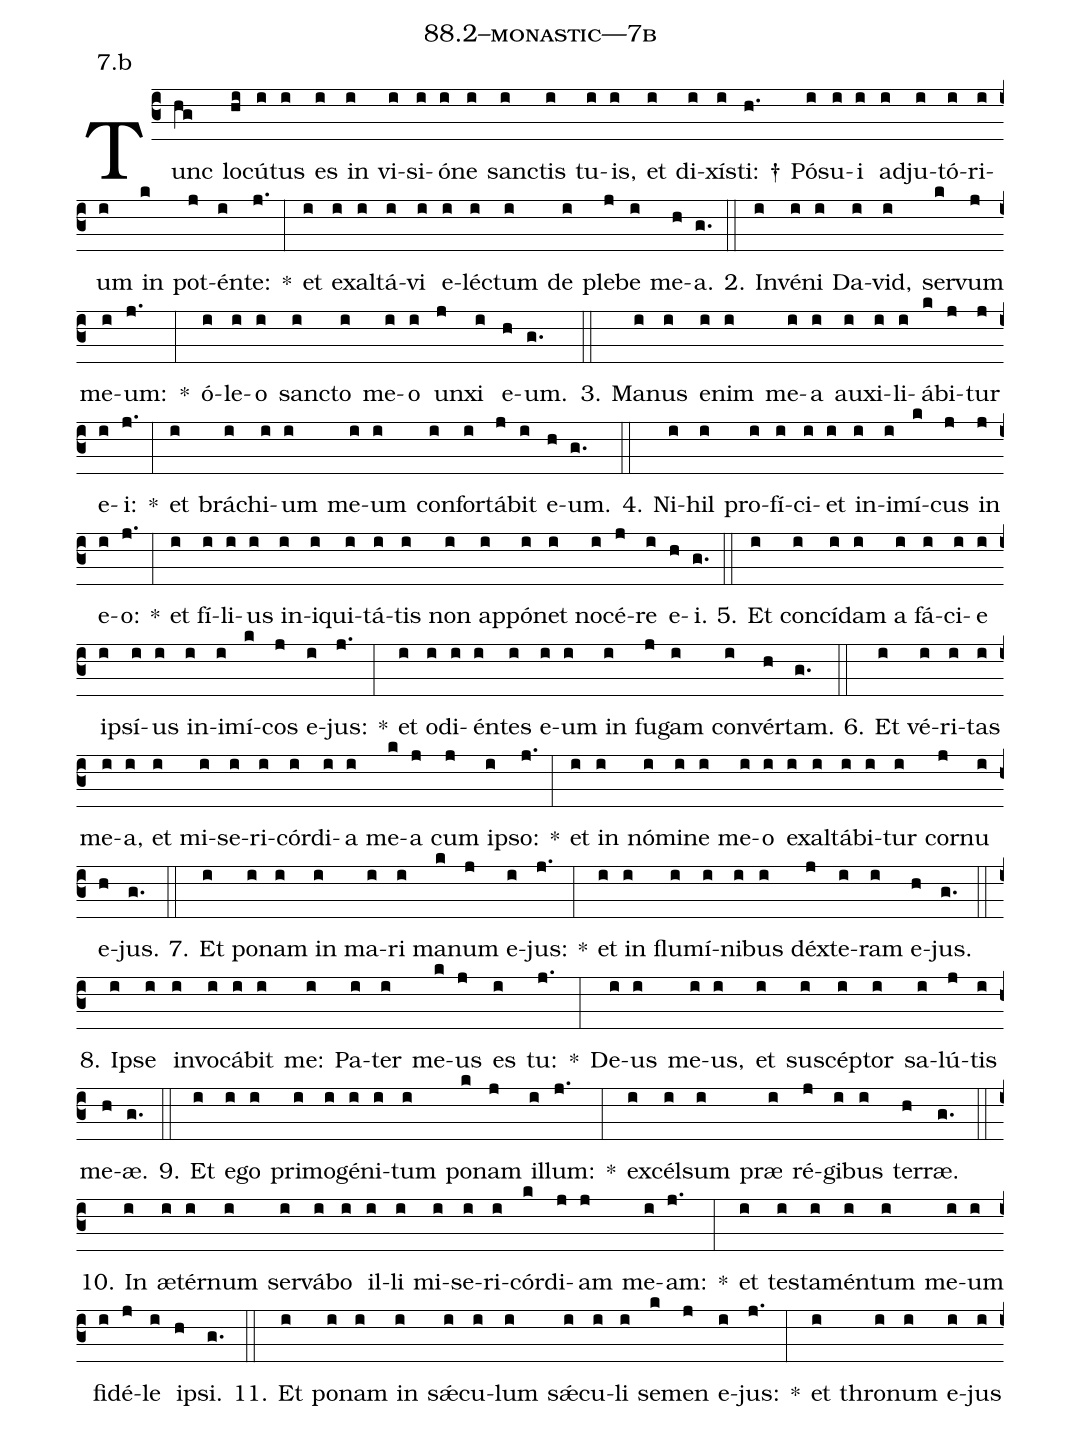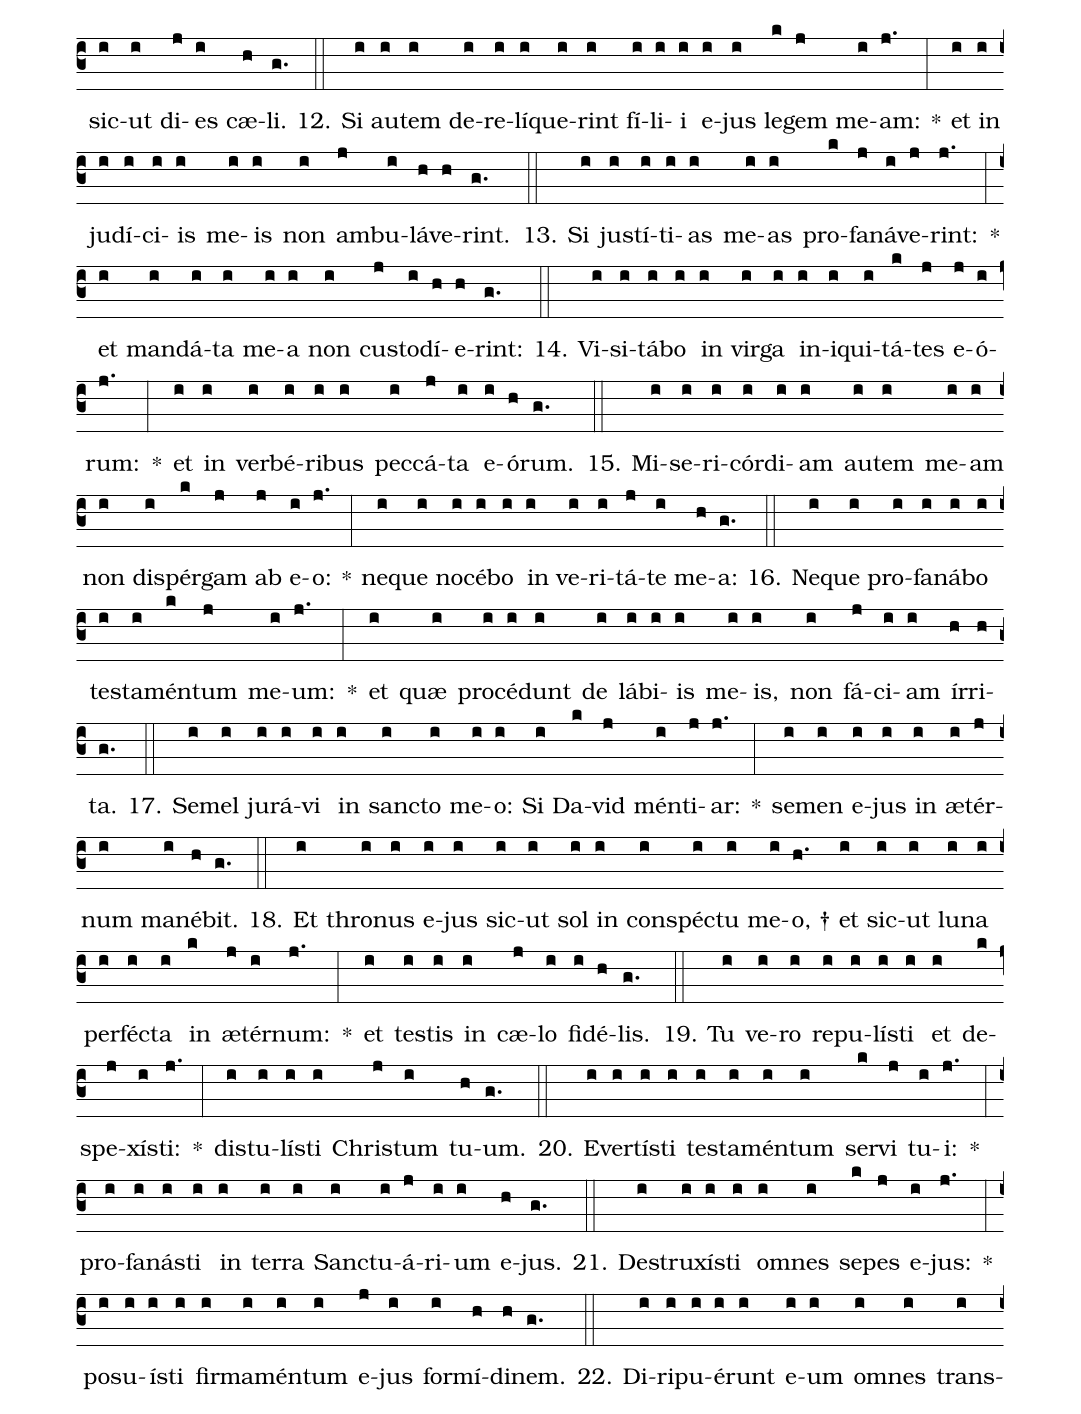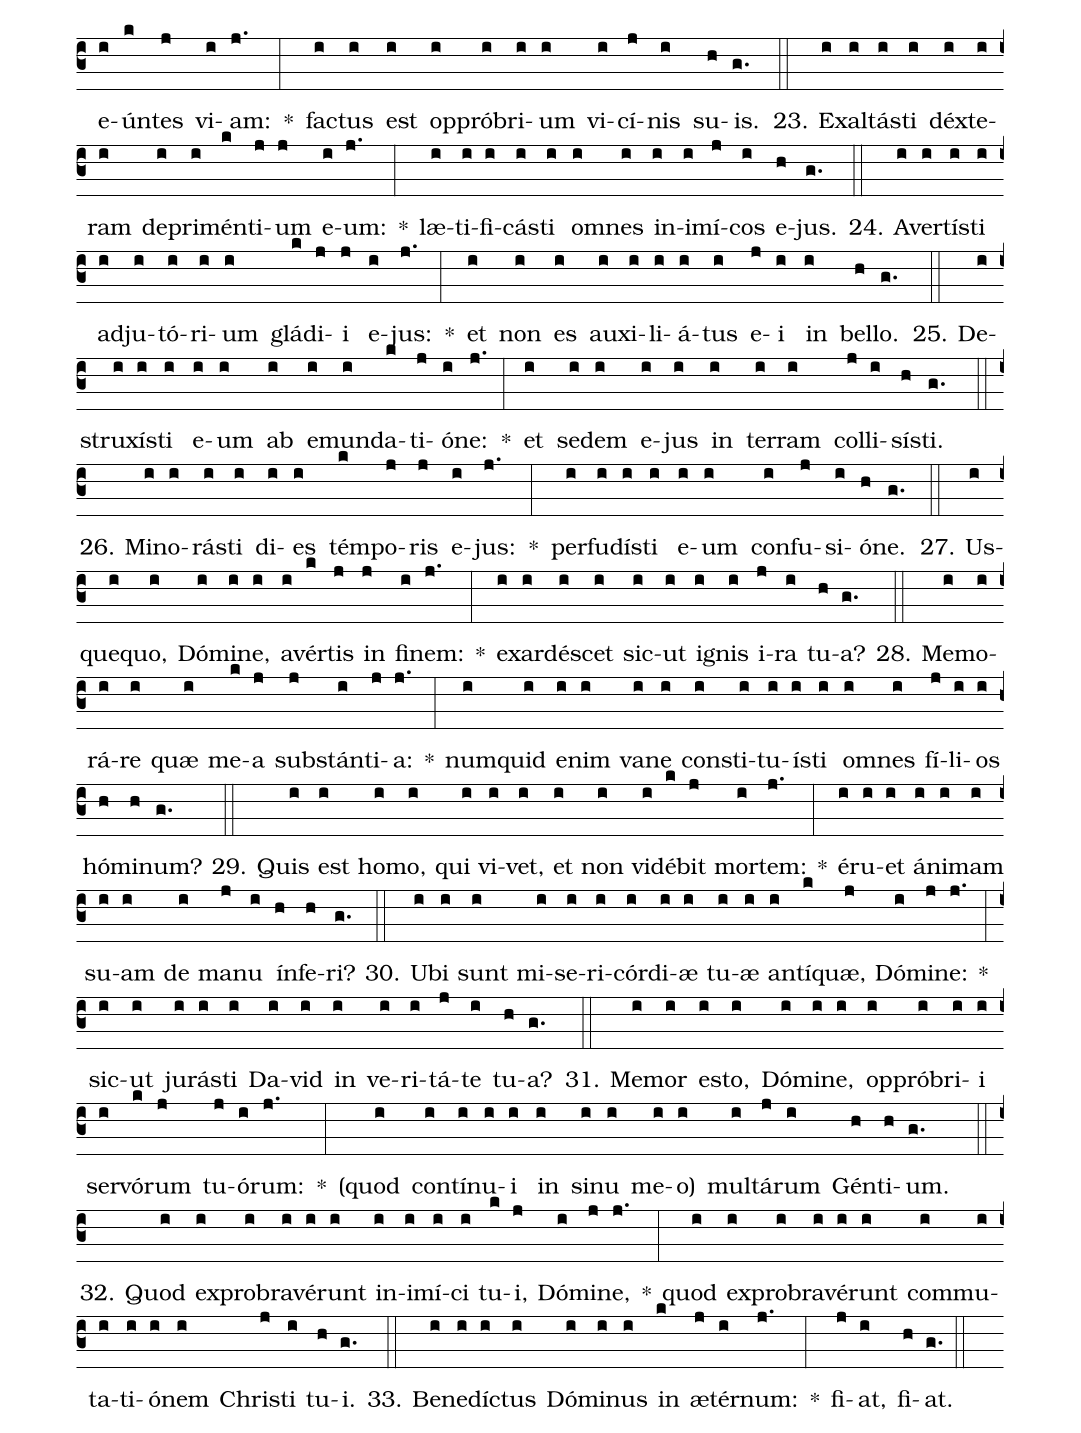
name: 88.2--monastic---7b;
annotation: 7.b;
%%
(c3)Tunc(hg) lo(hi)cú(i)tus(i) es(i) in(i) vi(i)si(i)ó(i)ne(i) sanc(i)tis(i) tu(i)is,(i) et(i) di(i)xís(i)ti: †(h.) Pó(i)su(i)i(i) ad(i)ju(i)tó(i)ri(i)um(i) in(k) pot(j)én(i)te:(j.) *(:) et(i) ex(i)al(i)tá(i)vi(i) e(i)léc(i)tum(i) de(i) ple(j)be(i) me(h)a.(g.) (::)
2. In(i)vé(i)ni(i) Da(i)vid,(i) ser(k)vum(j) me(i)um:(j.) *(:) ó(i)le(i)o(i) sanc(i)to(i) me(i)o(i) un(j)xi(i) e(h)um.(g.) (::)
3. Ma(i)nus(i) e(i)nim(i) me(i)a(i) au(i)xi(i)li(i)á(k)bi(j)tur(j) e(i)i:(j.) *(:) et(i) brá(i)chi(i)um(i) me(i)um(i) con(i)for(i)tá(j)bit(i) e(h)um.(g.) (::)
4. Ni(i)hil(i) pro(i)fí(i)ci(i)et(i) in(i)i(i)mí(k)cus(j) in(j) e(i)o:(j.) *(:) et(i) fí(i)li(i)us(i) in(i)i(i)qui(i)tá(i)tis(i) non(i) ap(i)pó(i)net(i) no(i)cé(j)re(i) e(h)i.(g.) (::)
5. Et(i) con(i)cí(i)dam(i) a(i) fá(i)ci(i)e(i) ip(i)sí(i)us(i) in(i)i(i)mí(k)cos(j) e(i)jus:(j.) *(:) et(i) o(i)di(i)én(i)tes(i) e(i)um(i) in(i) fu(j)gam(i) con(i)vér(h)tam.(g.) (::)
6. Et(i) vé(i)ri(i)tas(i) me(i)a,(i) et(i) mi(i)se(i)ri(i)cór(i)di(i)a(i) me(k)a(j) cum(j) ip(i)so:(j.) *(:) et(i) in(i) nó(i)mi(i)ne(i) me(i)o(i) ex(i)al(i)tá(i)bi(i)tur(i) cor(j)nu(i) e(h)jus.(g.) (::)
7. Et(i) po(i)nam(i) in(i) ma(i)ri(i) ma(k)num(j) e(i)jus:(j.) *(:) et(i) in(i) flu(i)mí(i)ni(i)bus(i) déx(j)te(i)ram(i) e(h)jus.(g.) (::)
8. Ip(i)se(i) in(i)vo(i)cá(i)bit(i) me:(i) Pa(i)ter(i) me(k)us(j) es(i) tu:(j.) *(:) De(i)us(i) me(i)us,(i) et(i) su(i)scép(i)tor(i) sa(i)lú(j)tis(i) me(h)æ.(g.) (::)
9. Et(i) e(i)go(i) pri(i)mo(i)gé(i)ni(i)tum(i) po(k)nam(j) il(i)lum:(j.) *(:) ex(i)cél(i)sum(i) præ(i) ré(j)gi(i)bus(i) ter(h)ræ.(g.) (::)
10. In(i) æ(i)tér(i)num(i) ser(i)vá(i)bo(i) il(i)li(i) mi(i)se(i)ri(i)cór(k)di(j)am(j) me(i)am:(j.) *(:) et(i) tes(i)ta(i)mén(i)tum(i) me(i)um(i) fi(i)dé(j)le(i) ip(h)si.(g.) (::)
11. Et(i) po(i)nam(i) in(i) sǽ(i)cu(i)lum(i) sǽ(i)cu(i)li(i) se(k)men(j) e(i)jus:(j.) *(:) et(i) thro(i)num(i) e(i)jus(i) sic(i)ut(i) di(j)es(i) cæ(h)li.(g.) (::)
12. Si(i) au(i)tem(i) de(i)re(i)lí(i)que(i)rint(i) fí(i)li(i)i(i) e(i)jus(i) le(k)gem(j) me(i)am:(j.) *(:) et(i) in(i) ju(i)dí(i)ci(i)is(i) me(i)is(i) non(i) am(j)bu(i)lá(h)ve(h)rint.(g.) (::)
13. Si(i) jus(i)tí(i)ti(i)as(i) me(i)as(i) pro(k)fa(j)ná(i)ve(j)rint:(j.) *(:) et(i) man(i)dá(i)ta(i) me(i)a(i) non(i) cus(j)to(i)dí(h)e(h)rint:(g.) (::)
14. Vi(i)si(i)tá(i)bo(i) in(i) vir(i)ga(i) in(i)i(i)qui(i)tá(k)tes(j) e(j)ó(i)rum:(j.) *(:) et(i) in(i) ver(i)bé(i)ri(i)bus(i) pec(i)cá(j)ta(i) e(i)ó(h)rum.(g.) (::)
15. Mi(i)se(i)ri(i)cór(i)di(i)am(i) au(i)tem(i) me(i)am(i) non(i) di(i)spér(k)gam(j) ab(j) e(i)o:(j.) *(:) ne(i)que(i) no(i)cé(i)bo(i) in(i) ve(i)ri(i)tá(j)te(i) me(h)a:(g.) (::)
16. Ne(i)que(i) pro(i)fa(i)ná(i)bo(i) tes(i)ta(i)mén(k)tum(j) me(i)um:(j.) *(:) et(i) quæ(i) pro(i)cé(i)dunt(i) de(i) lá(i)bi(i)is(i) me(i)is,(i) non(i) fá(j)ci(i)am(i) ír(h)ri(h)ta.(g.) (::)
17. Se(i)mel(i) ju(i)rá(i)vi(i) in(i) sanc(i)to(i) me(i)o:(i) Si(i) Da(k)vid(j) mén(i)ti(j)ar:(j.) *(:) se(i)men(i) e(i)jus(i) in(i) æ(i)tér(j)num(i) ma(i)né(h)bit.(g.) (::)
18. Et(i) thro(i)nus(i) e(i)jus(i) sic(i)ut(i) sol(i) in(i) con(i)spéc(i)tu(i) me(i)o, †(h.) et(i) sic(i)ut(i) lu(i)na(i) per(i)féc(i)ta(i) in(k) æ(j)tér(i)num:(j.) *(:) et(i) tes(i)tis(i) in(i) cæ(j)lo(i) fi(i)dé(h)lis.(g.) (::)
19. Tu(i) ve(i)ro(i) re(i)pu(i)lís(i)ti(i) et(i) de(k)spe(j)xís(i)ti:(j.) *(:) dis(i)tu(i)lís(i)ti(i) Chris(j)tum(i) tu(h)um.(g.) (::)
20. E(i)ver(i)tís(i)ti(i) tes(i)ta(i)mén(i)tum(i) ser(k)vi(j) tu(i)i:(j.) *(:) pro(i)fa(i)nás(i)ti(i) in(i) ter(i)ra(i) Sanc(i)tu(i)á(j)ri(i)um(i) e(h)jus.(g.) (::)
21. De(i)stru(i)xís(i)ti(i) om(i)nes(i) se(k)pes(j) e(i)jus:(j.) *(:) po(i)su(i)ís(i)ti(i) fir(i)ma(i)mén(i)tum(i) e(j)jus(i) for(i)mí(h)di(h)nem.(g.) (::)
22. Di(i)ri(i)pu(i)é(i)runt(i) e(i)um(i) om(i)nes(i) trans(i)e(i)ún(k)tes(j) vi(i)am:(j.) *(:) fac(i)tus(i) est(i) op(i)pró(i)bri(i)um(i) vi(i)cí(j)nis(i) su(h)is.(g.) (::)
23. Ex(i)al(i)tás(i)ti(i) déx(i)te(i)ram(i) de(i)pri(i)mén(k)ti(j)um(j) e(i)um:(j.) *(:) læ(i)ti(i)fi(i)cás(i)ti(i) om(i)nes(i) in(i)i(i)mí(j)cos(i) e(h)jus.(g.) (::)
24. A(i)ver(i)tís(i)ti(i) ad(i)ju(i)tó(i)ri(i)um(i) glá(k)di(j)i(j) e(i)jus:(j.) *(:) et(i) non(i) es(i) au(i)xi(i)li(i)á(i)tus(i) e(j)i(i) in(i) bel(h)lo.(g.) (::)
25. De(i)stru(i)xís(i)ti(i) e(i)um(i) ab(i) e(i)mun(i)da(k)ti(j)ó(i)ne:(j.) *(:) et(i) se(i)dem(i) e(i)jus(i) in(i) ter(i)ram(i) col(j)li(i)sís(h)ti.(g.) (::)
26. Mi(i)no(i)rás(i)ti(i) di(i)es(i) tém(k)po(j)ris(j) e(i)jus:(j.) *(:) per(i)fu(i)dís(i)ti(i) e(i)um(i) con(i)fu(j)si(i)ó(h)ne.(g.) (::)
27. Us(i)que(i)quo,(i) Dó(i)mi(i)ne,(i) a(i)vér(k)tis(j) in(j) fi(i)nem:(j.) *(:) ex(i)ar(i)dé(i)scet(i) sic(i)ut(i) i(i)gnis(i) i(j)ra(i) tu(h)a?(g.) (::)
28. Me(i)mo(i)rá(i)re(i) quæ(i) me(k)a(j) sub(j)stán(i)ti(j)a:(j.) *(:) num(i)quid(i) e(i)nim(i) va(i)ne(i) con(i)sti(i)tu(i)ís(i)ti(i) om(i)nes(i) fí(j)li(i)os(i) hó(h)mi(h)num?(g.) (::)
29. Quis(i) est(i) ho(i)mo,(i) qui(i) vi(i)vet,(i) et(i) non(i) vi(i)dé(k)bit(j) mor(i)tem:(j.) *(:) é(i)ru(i)et(i) á(i)ni(i)mam(i) su(i)am(i) de(i) ma(j)nu(i) ín(h)fe(h)ri?(g.) (::)
30. U(i)bi(i) sunt(i) mi(i)se(i)ri(i)cór(i)di(i)æ(i) tu(i)æ(i) an(i)tí(k)quæ,(j) Dó(i)mi(j)ne:(j.) *(:) sic(i)ut(i) ju(i)rás(i)ti(i) Da(i)vid(i) in(i) ve(i)ri(i)tá(j)te(i) tu(h)a?(g.) (::)
31. Me(i)mor(i) es(i)to,(i) Dó(i)mi(i)ne,(i) op(i)pró(i)bri(i)i(i) ser(i)vó(k)rum(j) tu(j)ó(i)rum:(j.) *(:) <v>(</v>quod(i) con(i)tí(i)nu(i)i(i) in(i) si(i)nu(i) me(i)o)(i) mul(i)tá(j)rum(i) Gén(h)ti(h)um.(g.) (::)
32. Quod(i) ex(i)pro(i)bra(i)vé(i)runt(i) in(i)i(i)mí(i)ci(i) tu(k)i,(j) Dó(i)mi(j)ne,(j.) *(:) quod(i) ex(i)pro(i)bra(i)vé(i)runt(i) com(i)mu(i)ta(i)ti(i)ó(i)nem(i) Chris(j)ti(i) tu(h)i.(g.) (::)
33. Be(i)ne(i)díc(i)tus(i) Dó(i)mi(i)nus(i) in(k) æ(j)tér(i)num:(j.) *(:) fi(j)at,(i) fi(h)at.(g.) (::)
